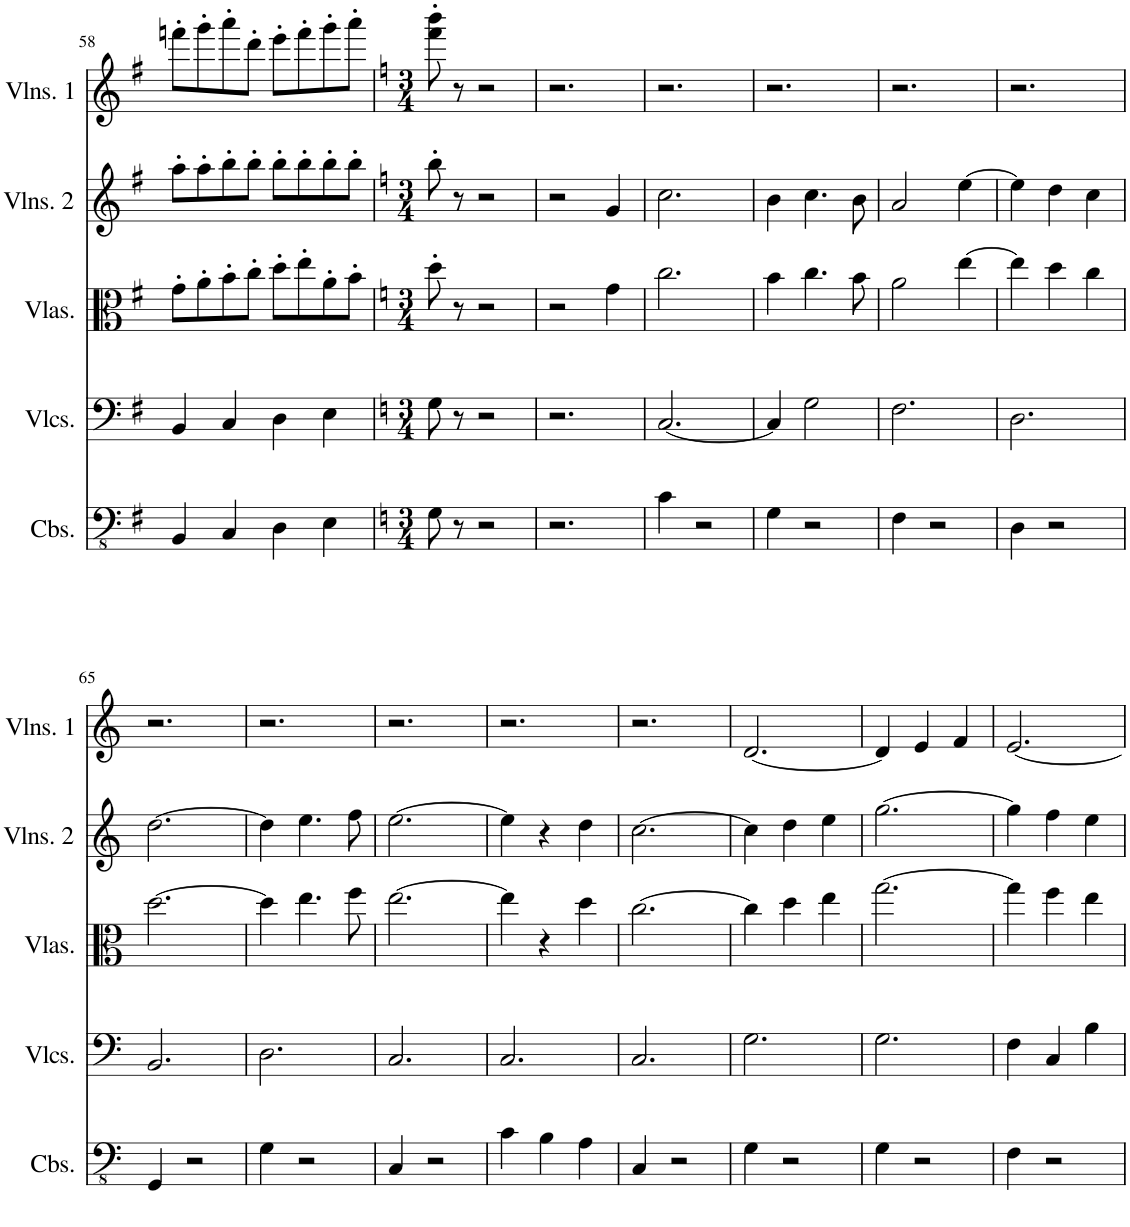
**kern	**kern	**kern	**kern	**kern
*part5	*part4	*part3	*part2	*part1
*staff5	*staff4	*staff3	*staff2	*staff1
*I"Contrabasses	*I"Violoncellos	*I"Violas	*I"Violins 2	*I"Violins 1
*I'Cbs.	*I'Vlcs.	*I'Vlas.	*I'Vlns. 2	*I'Vlns. 1
!!LO:PB:g=z
*clefFv4	*clefF4	*clefC3	*clefG2	*clefG2
*k[f#]	*k[f#]	*k[f#]	*k[f#]	*k[f#]
*M4/4	*M4/4	*M4/4	*M4/4	*M4/4
=58	=58	=58	=58	=58
4BBB/	4BB/	8g'\L	8aa'\L	8fffn'\L
.	.	8a'\	8aa'\	8ggg'\
4CC/	4C/	8b'\	8bb'\	8aaa'\
.	.	8cc'\J	8bb'\J	8ddd'\J
4DD\	4D\	8dd'\L	8bb'\L	8eee'\L
.	.	8ee'\	8bb'\	8fff'\
4EE\	4E\	8a'\	8bb'\	8ggg'\
.	.	8b'\J	8bb'\J	8aaa'\J
=59	=59	=59	=59	=59
*k[]	*k[]	*k[]	*k[]	*k[]
*M3/4	*M3/4	*M3/4	*M3/4	*M3/4
8GG\	8G\	8dd'\	8bb'\	8fff\' 8bbb\'
8r	8r	8r	8r	8r
2r	2r	2r	2r	2r
=60	=60	=60	=60	=60
2.r	2.r	2r	2r	2.r
.	.	4g\	4g/	.
=61	=61	=61	=61	=61
4C\	[2.C/	2.cc\	2.cc\	2.r
2r	.	.	.	.
=62	=62	=62	=62	=62
4GG\	4C/]	4b\	4b\	2.r
2r	2G\	4.cc\	4.cc\	.
.	.	8b\	8b\	.
=63	=63	=63	=63	=63
4FF\	2.F\	2a\	2a/	2.r
2r	.	.	.	.
.	.	[4ee\	[4ee\	.
=64	=64	=64	=64	=64
4DD\	2.D\	4ee\]	4ee\]	2.r
2r	.	4dd\	4dd\	.
.	.	4cc\	4cc\	.
!!LO:LB:g=z
=65	=65	=65	=65	=65
4GGG/	2.BB/	[2.dd\	[2.dd\	2.r
2r	.	.	.	.
=66	=66	=66	=66	=66
4GG\	2.D\	4dd\]	4dd\]	2.r
2r	.	4.ee\	4.ee\	.
.	.	8ff\	8ff\	.
=67	=67	=67	=67	=67
4CC/	2.C/	[2.ee\	[2.ee\	2.r
2r	.	.	.	.
=68	=68	=68	=68	=68
4C\	2.C/	4ee\]	4ee\]	2.r
4BB\	.	4r	4r	.
4AA\	.	4dd\	4dd\	.
=69	=69	=69	=69	=69
4CC/	2.C/	[2.cc\	[2.cc\	2.r
2r	.	.	.	.
=70	=70	=70	=70	=70
4GG\	2.G\	4cc\]	4cc\]	[2.d/
2r	.	4dd\	4dd\	.
.	.	4ee\	4ee\	.
=71	=71	=71	=71	=71
4GG\	2.G\	[2.gg\	[2.gg\	4d/]
2r	.	.	.	4e/
.	.	.	.	4f/
=72	=72	=72	=72	=72
4FF\	4F\	4gg\]	4gg\]	[2.e/
2r	4C/	4ff\	4ff\	.
.	4B\	4ee\	4ee\	.
=	=	=	=	=
*-	*-	*-	*-	*-
